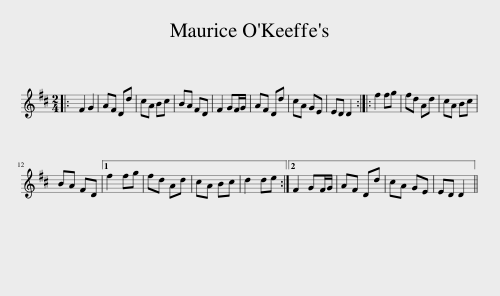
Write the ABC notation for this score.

X:1
L:1/8
M:2/4
I:linebreak $
K:D
V:1 treble
V:1
|: F2 G2 | AF Dd | cA Bc | BA FD | F2 GF/G/ | %5
 AF Dd | cA GE | ED D2 :: f2 fg | fd Ad | %10
 cA Bc |$ BA FD |1 f2 fg | fd Ad | cA Bc | %15
 d2 de :|2 F2 GF/G/ | AF Dd | cA GE | ED D2 || %20
